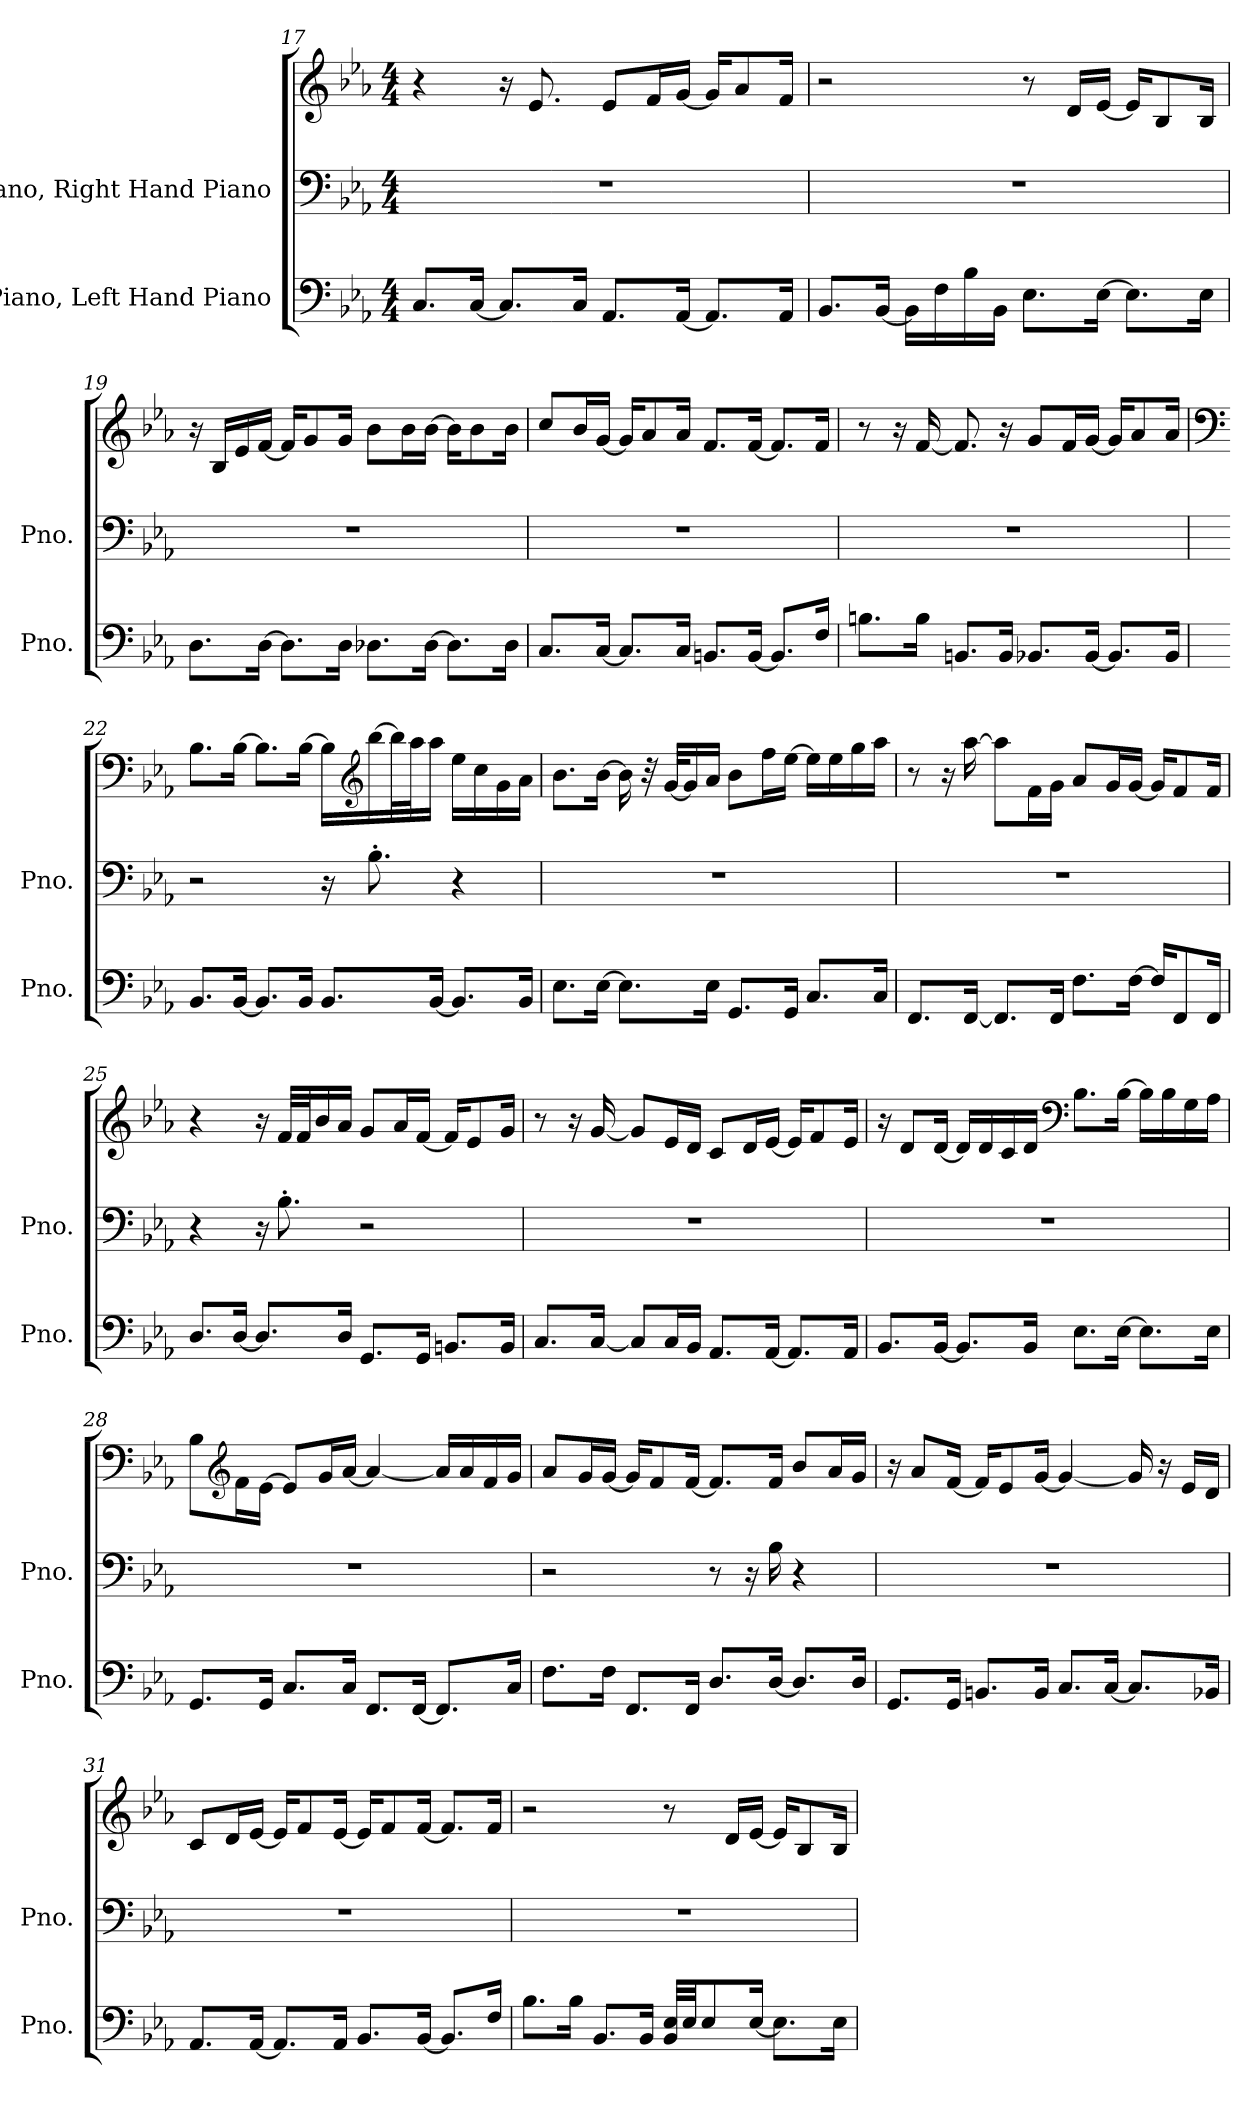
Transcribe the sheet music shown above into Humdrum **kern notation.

**kern	**kern	**kern
*part2	*part1	*part1
*staff3	*staff2	*staff1
*I"Piano, Left Hand Piano	*I"Piano, Right Hand Piano	*
*I'Pno.	*I'Pno.	*
*clefF4	*clefF4	*clefG2
*k[b-e-a-]	*k[b-e-a-]	*k[b-e-a-]
*M4/4	*M4/4	*M4/4
=17	=17	=17
8.C/L	1r	4r
[16C/Jk	.	.
8.C/L]	.	16r
.	.	8.e-/
16C/Jk	.	.
8.AA-/L	.	8e-/L
.	.	16f/L
[16AA-/Jk	.	[16g/JJ
8.AA-/L]	.	16g/KL]
.	.	8a-/
16AA-/Jk	.	16f/Jk
!!LO:LB:g=z
=18	=18	=18
8.BB-/L	1r	2r
[16BB-/Jk	.	.
16BB-\LL]	.	.
16F\	.	.
16B-\	.	.
16BB-\JJ	.	.
8.E-\L	.	8r
.	.	16d/LL
[16E-\Jk	.	[16e-/JJ
8.E-\L]	.	16e-/KL]
.	.	8B-/
16E-\Jk	.	16B-/Jk
=19	=19	=19
8.D\L	1r	16r
.	.	16B-/LL
.	.	16e-/
[16D\Jk	.	[16f/JJ
8.D\L]	.	16f/KL]
.	.	8g/
16D\Jk	.	16g/Jk
8.D-X\L	.	8b-\L
.	.	16b-\L
[16D-\Jk	.	[16b-\JJ
8.D-\L]	.	16b-\KL]
.	.	8b-\
16D-\Jk	.	16b-\Jk
=20	=20	=20
8.C/L	1r	8cc/L
.	.	16b-/L
[16C/Jk	.	[16g/JJ
8.C/L]	.	16g/KL]
.	.	8a-/
16C/Jk	.	16a-/Jk
8.BBn/L	.	8.f/L
[16BB/Jk	.	[16f/Jk
8.BB/L]	.	8.f/L]
16F/Jk	.	16f/Jk
!!LO:PB:g=z
=21	=21	=21
8.Bn\L	1r	8r
.	.	16r
16B\Jk	.	[16f/
8.BBn/L	.	8.f/]
16BB/Jk	.	16r
8.BB-X/L	.	8g/L
.	.	16f/L
[16BB-/Jk	.	[16g/JJ
8.BB-/L]	.	16g/KL]
.	.	8a-/
16BB-/Jk	.	16a-/Jk
=22	=22	=22
*	*	*clefF4
8.BB-/L	2r	8.B-\L
[16BB-/Jk	.	[16B-\Jk
8.BB-/L]	.	8.B-\L]
16BB-/Jk	.	[16B-\Jk
8.BB-/L	16r	16B-\LL]
*	*	*clefG2
.	8.B-'\	[16bb-\
.	.	32bb-\L]
.	.	32aa-\J
[16BB-/Jk	.	16aa-\JJ
8.BB-/L]	4r	16ee-\LL
.	.	16cc\
.	.	16g\
16BB-/Jk	.	16a-\JJ
!!LO:LB:g=z
=23	=23	=23
8.E-\L	1r	8.b-\L
[16E-\Jk	.	[16b-\Jk
8.E-\L]	.	16b-\]
.	.	32r
.	.	[32g/KLL
.	.	16g/]
16E-\Jk	.	16a-/JJ
8.GG/L	.	8b-\L
.	.	16ff\L
16GG/Jk	.	[16ee-\JJ
8.C/L	.	16ee-\LL]
.	.	16ee-\
.	.	16gg\
16C/Jk	.	16aa-\JJ
=24	=24	=24
8.FF/L	1r	8r
.	.	16r
[16FF/Jk	.	[16aa-\
8.FF/L]	.	8aa-\L]
.	.	16f\L
16FF/Jk	.	16g\JJ
8.F\L	.	8a-/L
.	.	16g/L
[16F\Jk	.	[16g/JJ
16F/KL]	.	16g/KL]
8FF/	.	8f/
16FF/Jk	.	16f/Jk
=25	=25	=25
8.D/L	4r	4r
[16D/Jk	.	.
8.D/L]	16r	16r
.	8.B-'\	32f/LLL
.	.	32f/J
.	.	16b-/
16D/Jk	.	16a-/JJ
8.GG/L	2r	8g/L
.	.	16a-/L
16GG/Jk	.	[16f/JJ
8.BBn/L	.	16f/KL]
.	.	8e-/
16BB/Jk	.	16g/Jk
!!LO:LB:g=z
=26	=26	=26
8.C/L	1r	8r
.	.	16r
[16C/Jk	.	[16g/
8C/L]	.	8g/L]
16C/L	.	16e-/L
16BB-/JJ	.	16d/JJ
8.AA-/L	.	8c/L
.	.	16d/L
[16AA-/Jk	.	[16e-/JJ
8.AA-/L]	.	16e-/KL]
.	.	8f/
16AA-/Jk	.	16e-/Jk
=27	=27	=27
8.BB-/L	1r	16r
.	.	8d/L
[16BB-/Jk	.	[16d/Jk
8.BB-/L]	.	16d/LL]
.	.	16d/
.	.	16c/
16BB-/Jk	.	16d/JJ
*	*	*clefF4
8.E-\L	.	8.B-\L
[16E-\Jk	.	[16B-\Jk
8.E-\L]	.	16B-\LL]
.	.	16B-\
.	.	16G\
16E-\Jk	.	16A-\JJ
=28	=28	=28
8.GG/L	1r	8B-\L
*	*	*clefG2
.	.	16f\L
16GG/Jk	.	[16e-\JJ
8.C/L	.	8e-/L]
.	.	16g/L
16C/Jk	.	[16a-/JJ
8.FF/L	.	4a-/_
[16FF/Jk	.	.
8.FF/L]	.	16a-/LL]
.	.	16a-/
.	.	16f/
16C/Jk	.	16g/JJ
!!LO:LB:g=z
=29	=29	=29
8.F\L	2r	8a-/L
.	.	16g/L
16F\Jk	.	[16g/JJ
8.FF/L	.	16g/KL]
.	.	8f/
16FF/Jk	.	[16f/Jk
8.D/L	8r	8.f/L]
.	16r	.
[16D/Jk	16B-\	16f/Jk
8.D/L]	4r	8b-/L
.	.	16a-/L
16D/Jk	.	16g/JJ
=30	=30	=30
8.GG/L	1r	16r
.	.	8a-/L
16GG/Jk	.	[16f/Jk
8.BBn/L	.	16f/KL]
.	.	8e-/
16BB/Jk	.	[16g/Jk
8.C/L	.	4g/_
[16C/Jk	.	.
8.C/L]	.	16g/]
.	.	16r
.	.	16e-/LL
16BB-X/Jk	.	16d/JJ
=31	=31	=31
8.AA-/L	1r	8c/L
.	.	16d/L
[16AA-/Jk	.	[16e-/JJ
8.AA-/L]	.	16e-/KL]
.	.	8f/
16AA-/Jk	.	[16e-/Jk
8.BB-/L	.	16e-/KL]
.	.	8f/
[16BB-/Jk	.	[16f/Jk
8.BB-/L]	.	8.f/L]
16F/Jk	.	16f/Jk
!!LO:PB:g=z
=32	=32	=32
8.B-\L	1r	2r
16B-\Jk	.	.
8.BB-/L	.	.
16BB-/Jk	.	.
32BB-/ 32E-/LLL	.	8r
32E-/JJ	.	.
8E-/	.	.
.	.	16d/LL
[16E-/Jk	.	[16e-/JJ
8.E-\L]	.	16e-/KL]
.	.	8B-/
16E-\Jk	.	16B-/Jk
=	=	=
*-	*-	*-
